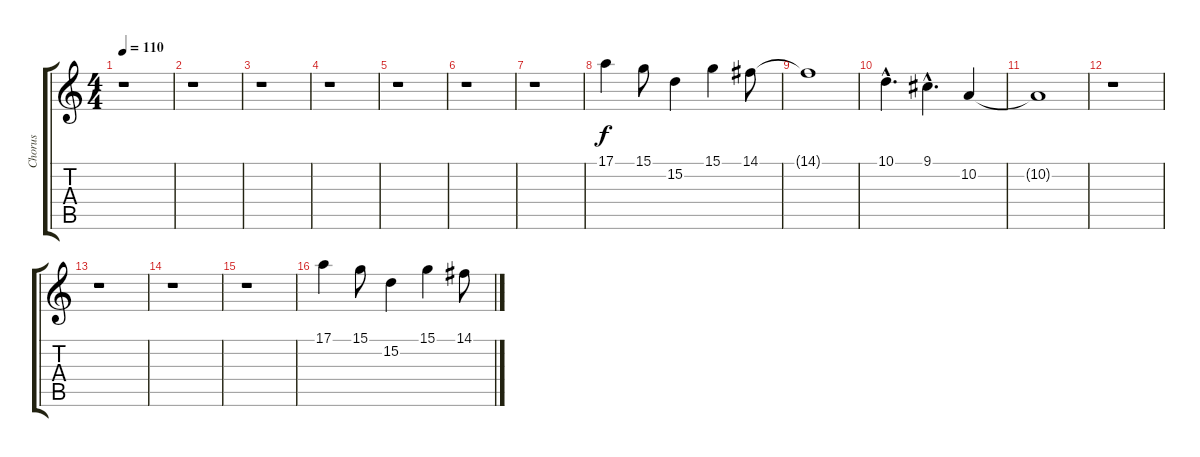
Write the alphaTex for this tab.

\track ("Chorus" "Chorus") {instrument altosax}
\staff {score tabs}
\tuning (E4 B3 G3 D3 A2 E2) {hide}
\ts (4 4)
\tempo 110
\clef g2
\ks c
r.1{dy f} |
r.1 |
r.1 |
r.1 |
r.1 |
r.1 |
r.1 |
17.1.4{volume 14 balance 8} 15.1.8 15.2.4 15.1.4 14.1.8 |
14.1{t}.1 |
10.1{hac}.4{d} 9.1{hac}.4{d} 10.2.4 |
10.2{t}.1 |
r.1 |
r.1 |
r.1 |
r.1 |
17.1.4 15.1.8 15.2.4 15.1.4 14.1.8
